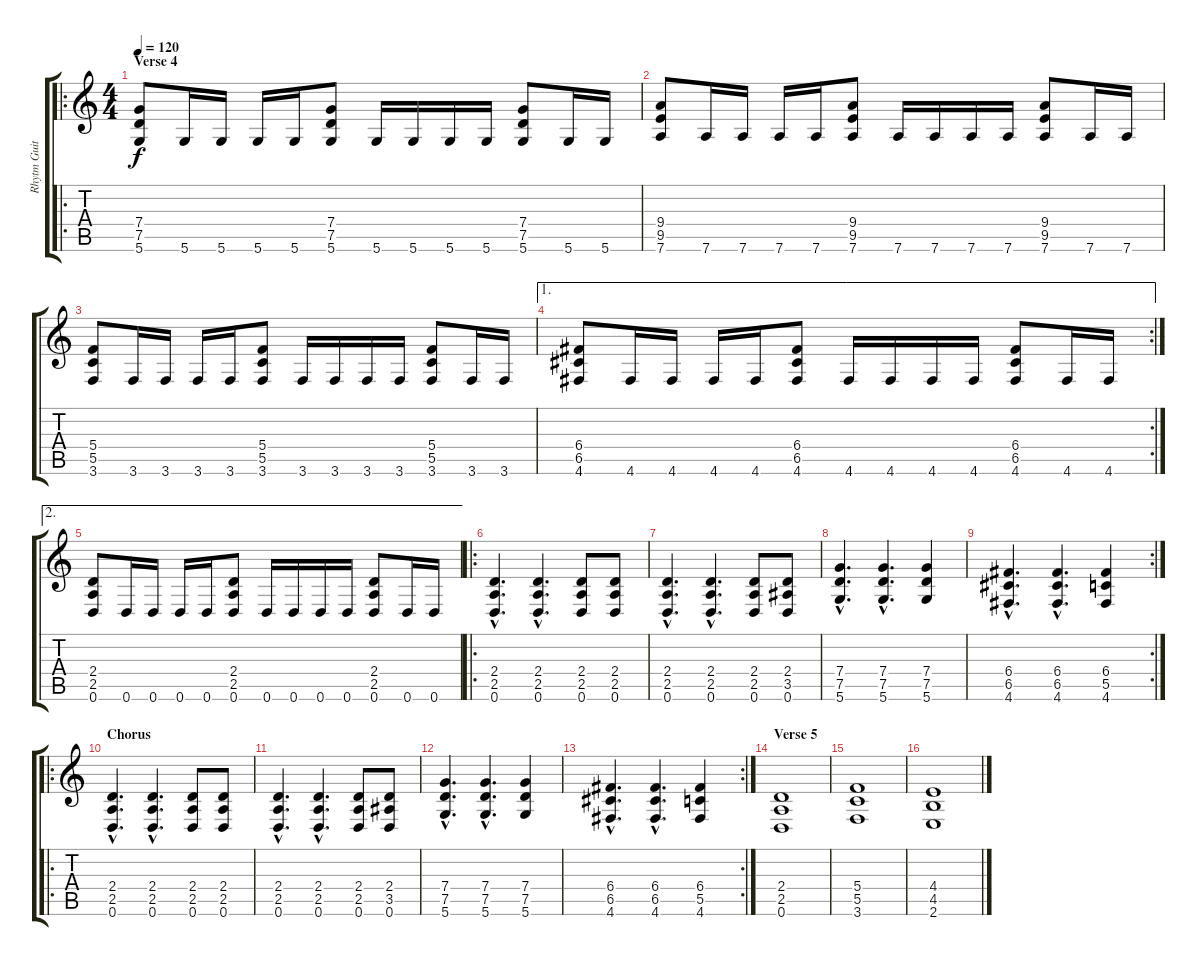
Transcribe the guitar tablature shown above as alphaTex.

\track ("Rhytm Guitar" "Rhytm Guit") {instrument distortionguitar}
\staff {score tabs}
\tuning (D4 A3 F3 C3 G2 D2) {hide}
\ro
\ts (4 4)
\section ("" "Verse 4")
\tempo 120
\clef g2
\ks c
(7.4 7.5 5.6).8{dy f} 5.6.16 5.6.16 5.6.16 5.6.16 (7.4 7.5 5.6).8 5.6.16 5.6.16 5.6.16 5.6.16 (7.4 7.5 5.6).8 5.6.16 5.6.16 |
(9.4 9.5 7.6).8 7.6.16 7.6.16 7.6.16 7.6.16 (9.4 9.5 7.6).8 7.6.16 7.6.16 7.6.16 7.6.16 (9.4 9.5 7.6).8 7.6.16 7.6.16 |
(5.4 5.5 3.6).8 3.6.16 3.6.16 3.6.16 3.6.16 (5.4 5.5 3.6).8 3.6.16 3.6.16 3.6.16 3.6.16 (5.4 5.5 3.6).8 3.6.16 3.6.16 |
\ae 1
\rc 2
(6.4 6.5 4.6).8 4.6.16 4.6.16 4.6.16 4.6.16 (6.4 6.5 4.6).8 4.6.16 4.6.16 4.6.16 4.6.16 (6.4 6.5 4.6).8 4.6.16 4.6.16 |
\ae 2
(2.4 2.5 0.6).8 0.6.16 0.6.16 0.6.16 0.6.16 (2.4 2.5 0.6).8 0.6.16 0.6.16 0.6.16 0.6.16 (2.4 2.5 0.6).8 0.6.16 0.6.16 |
\ro
(2.4{hac} 2.5{hac} 0.6{hac}).4{d} (2.4{hac} 2.5{hac} 0.6{hac}).4{d} (2.4 2.5 0.6).8 (2.4 2.5 0.6).8 |
(2.4{hac} 2.5{hac} 0.6{hac}).4{d} (2.4{hac} 2.5{hac} 0.6{hac}).4{d} (2.4 2.5 0.6).8 (2.4 3.5 0.6).8 |
(7.4{hac} 7.5{hac} 5.6{hac}).4{d} (7.4{hac} 7.5{hac} 5.6{hac}).4{d} (7.4 7.5 5.6).4 |
\rc 2
(6.4{hac} 6.5{hac} 4.6{hac}).4{d} (6.4{hac} 6.5{hac} 4.6{hac}).4{d} (6.4 5.5 4.6).4 |
\ro
\section ("" "Chorus")
(2.4{hac} 2.5{hac} 0.6{hac}).4{d} (2.4{hac} 2.5{hac} 0.6{hac}).4{d} (2.4 2.5 0.6).8 (2.4 2.5 0.6).8 |
(2.4{hac} 2.5{hac} 0.6{hac}).4{d} (2.4{hac} 2.5{hac} 0.6{hac}).4{d} (2.4 2.5 0.6).8 (2.4 3.5 0.6).8 |
(7.4{hac} 7.5{hac} 5.6{hac}).4{d} (7.4{hac} 7.5{hac} 5.6{hac}).4{d} (7.4 7.5 5.6).4 |
\rc 2
(6.4{hac} 6.5{hac} 4.6{hac}).4{d} (6.4{hac} 6.5{hac} 4.6{hac}).4{d} (6.4 5.5 4.6).4 |
\section ("" "Verse 5")
(2.4 2.5 0.6).1 |
(5.4 5.5 3.6).1 |
(4.4 4.5 2.6).1
